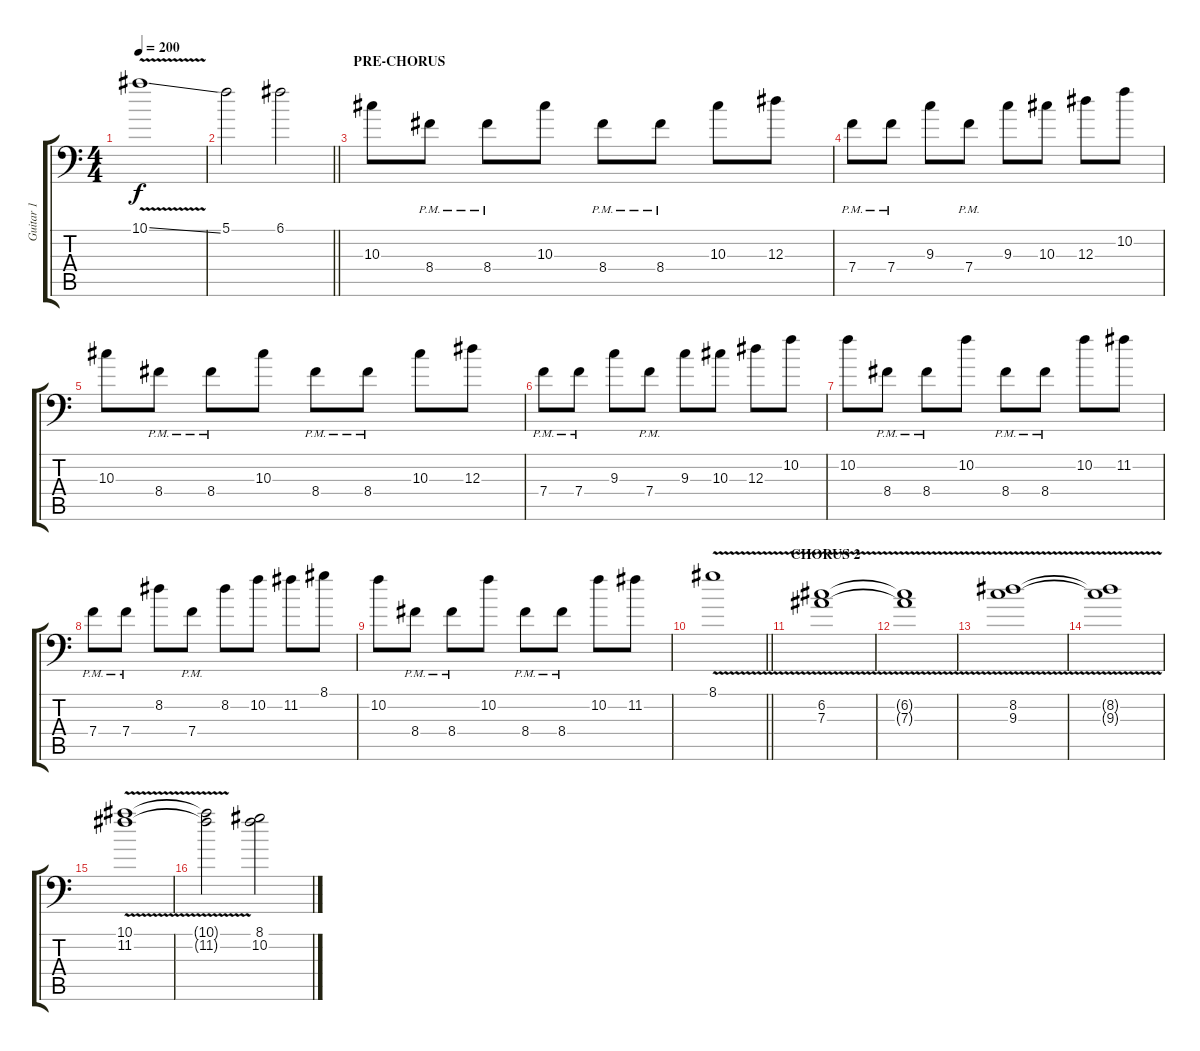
\track ("Guitar 1" "Guitar 1") {instrument distortionguitar}
\staff {score tabs}
\tuning (C4 G3 Eb3 Bb2 F2 Bb1) {hide}
\ts (4 4)
\tempo 200
\clef f4
\ks c
10.1{v ss}.1{dy f} |
\barLineRight lightlight
5.1.2 6.1.2 |
\section ("" "PRE-CHORUS")
10.3.8 8.4{pm}.8 8.4{pm}.8 10.3.8 8.4{pm}.8 8.4{pm}.8 10.3.8 12.3.8 |
7.4{pm}.8 7.4{pm}.8 9.3.8 7.4{pm}.8 9.3.8 10.3.8 12.3.8 10.2.8 |
10.3.8 8.4{pm}.8 8.4{pm}.8 10.3.8 8.4{pm}.8 8.4{pm}.8 10.3.8 12.3.8 |
7.4{pm}.8 7.4{pm}.8 9.3.8 7.4{pm}.8 9.3.8 10.3.8 12.3.8 10.2.8 |
10.2.8 8.4{pm}.8 8.4{pm}.8 10.2.8 8.4{pm}.8 8.4{pm}.8 10.2.8 11.2.8 |
7.4{pm}.8 7.4{pm}.8 8.2.8 7.4{pm}.8 8.2.8 10.2.8 11.2.8 8.1.8 |
10.2.8 8.4{pm}.8 8.4{pm}.8 10.2.8 8.4{pm}.8 8.4{pm}.8 10.2.8 11.2.8 |
\barLineRight lightlight
8.1{v}.1 |
\section ("" "CHORUS 2")
(6.2{v} 7.3{v}).1 |
(6.2{t} 7.3{t}).1 |
(8.2{v} 9.3{v}).1 |
(8.2{t} 9.3{t}).1 |
(10.1{v} 11.2{v}).1 |
(10.1{t} 11.2{t}).2 (8.1 10.2).2
